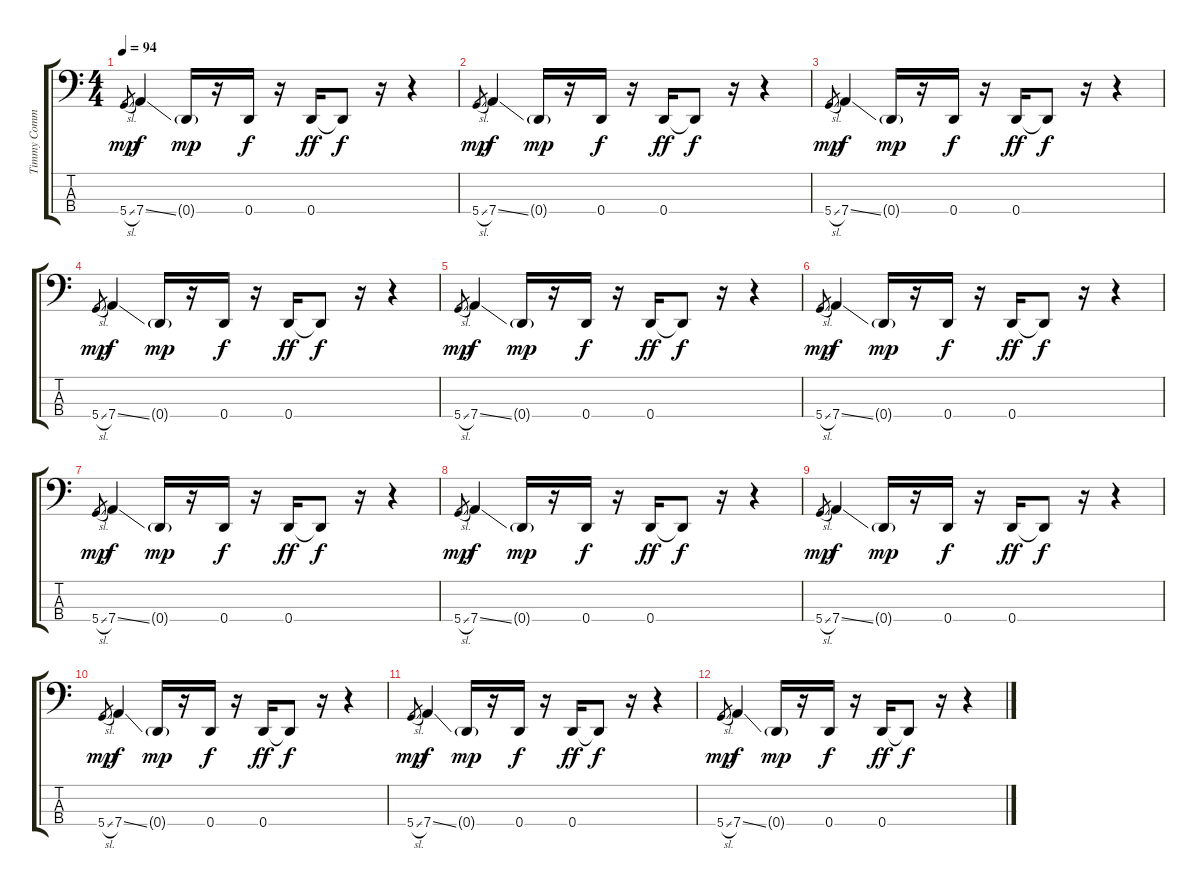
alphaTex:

\track ("Timmy Commerford / Bass" "Timmy Comm") {instrument slapbass2}
\staff {score tabs}
\tuning (G2 D2 A1 D1) {hide}
\ts (4 4)
\tempo 94
\clef f4
\ks c
5.4{sl}.8{gr dy mp} 7.4{ss}.4{dy f} 0.4{g}.16{dy mp} r.16 0.4.16{dy f} r.16 0.4.16{dy ff} 0.4{t}.8{dy f} r.16 r.4 |
5.4{sl}.8{gr dy mp} 7.4{ss}.4{dy f} 0.4{g}.16{dy mp} r.16 0.4.16{dy f} r.16 0.4.16{dy ff} 0.4{t}.8{dy f} r.16 r.4 |
5.4{sl}.8{gr dy mp} 7.4{ss}.4{dy f} 0.4{g}.16{dy mp} r.16 0.4.16{dy f} r.16 0.4.16{dy ff} 0.4{t}.8{dy f} r.16 r.4 |
5.4{sl}.8{gr dy mp} 7.4{ss}.4{dy f} 0.4{g}.16{dy mp} r.16 0.4.16{dy f} r.16 0.4.16{dy ff} 0.4{t}.8{dy f} r.16 r.4 |
5.4{sl}.8{gr dy mp} 7.4{ss}.4{dy f} 0.4{g}.16{dy mp} r.16 0.4.16{dy f} r.16 0.4.16{dy ff} 0.4{t}.8{dy f} r.16 r.4 |
5.4{sl}.8{gr dy mp} 7.4{ss}.4{dy f} 0.4{g}.16{dy mp} r.16 0.4.16{dy f} r.16 0.4.16{dy ff} 0.4{t}.8{dy f} r.16 r.4 |
5.4{sl}.8{gr dy mp} 7.4{ss}.4{dy f} 0.4{g}.16{dy mp} r.16 0.4.16{dy f} r.16 0.4.16{dy ff} 0.4{t}.8{dy f} r.16 r.4 |
5.4{sl}.8{gr dy mp} 7.4{ss}.4{dy f} 0.4{g}.16{dy mp} r.16 0.4.16{dy f} r.16 0.4.16{dy ff} 0.4{t}.8{dy f} r.16 r.4 |
5.4{sl}.8{gr dy mp} 7.4{ss}.4{dy f} 0.4{g}.16{dy mp} r.16 0.4.16{dy f} r.16 0.4.16{dy ff} 0.4{t}.8{dy f} r.16 r.4 |
5.4{sl}.8{gr dy mp} 7.4{ss}.4{dy f} 0.4{g}.16{dy mp} r.16 0.4.16{dy f} r.16 0.4.16{dy ff} 0.4{t}.8{dy f} r.16 r.4 |
5.4{sl}.8{gr dy mp} 7.4{ss}.4{dy f} 0.4{g}.16{dy mp} r.16 0.4.16{dy f} r.16 0.4.16{dy ff} 0.4{t}.8{dy f} r.16 r.4 |
5.4{sl}.8{gr dy mp} 7.4{ss}.4{dy f} 0.4{g}.16{dy mp} r.16 0.4.16{dy f} r.16 0.4.16{dy ff} 0.4{t}.8{dy f} r.16 r.4
